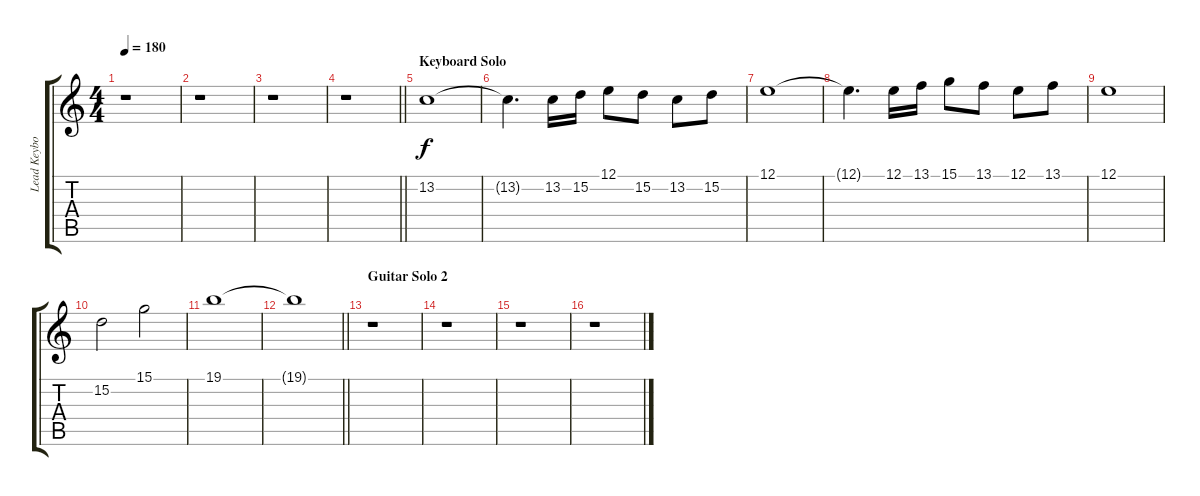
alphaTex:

\track ("Lead Keyboard 2: Juha Mäenpää" "Lead Keybo") {instrument brasssection}
\staff {score tabs}
\tuning (E4 B3 G3 D3 A2 E2) {hide}
\ts (4 4)
\tempo 180
\clef g2
\ks aminor
r.1{dy f} |
r.1 |
r.1 |
\barLineRight lightlight
r.1 |
\section ("" "Keyboard Solo")
13.2.1 |
13.2{t}.4{d} 13.2.16 15.2.16 12.1.8 15.2.8 13.2.8 15.2.8 |
12.1.1 |
12.1{t}.4{d} 12.1.16 13.1.16 15.1.8 13.1.8 12.1.8 13.1.8 |
12.1.1 |
15.2.2 15.1.2 |
19.1.1 |
\barLineRight lightlight
19.1{t}.1 |
\section ("" "Guitar Solo 2")
r.1 |
r.1 |
r.1 |
r.1
